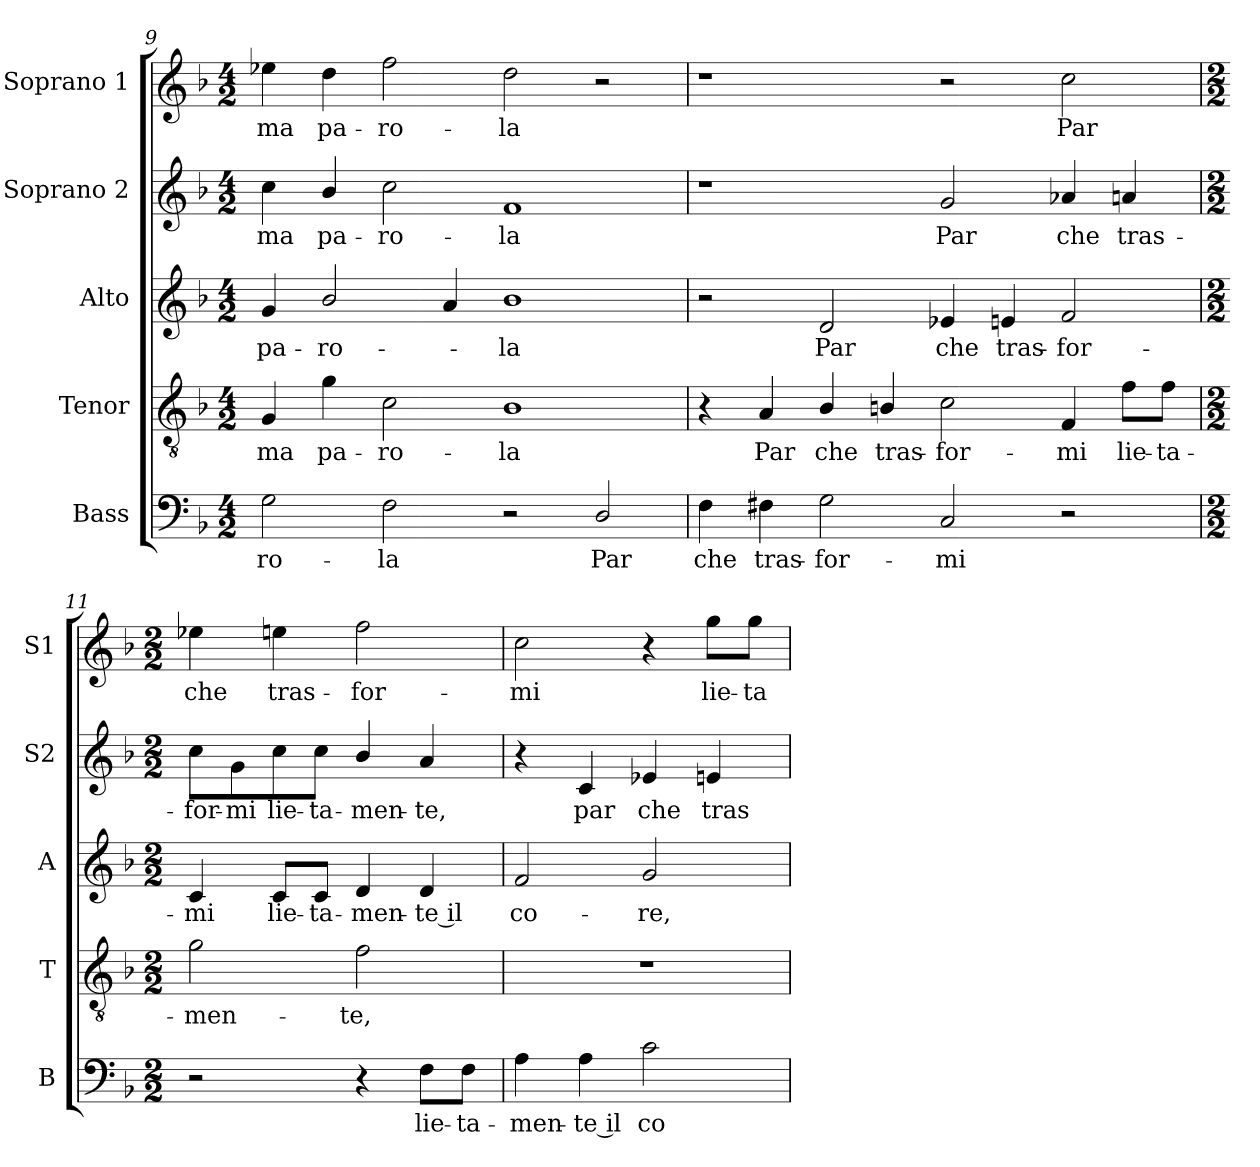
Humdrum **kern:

**kern	**text	**kern	**text	**kern	**text	**kern	**text	**kern	**text
*part5	*part5	*part4	*part4	*part3	*part3	*part2	*part2	*part1	*part1
*staff5	*staff5	*staff4	*staff4	*staff3	*staff3	*staff2	*staff2	*staff1	*staff1
*I"Bass	*	*I"Tenor	*	*I"Alto	*	*I"Soprano 2	*	*I"Soprano 1	*
*I'B	*	*I'T	*	*I'A	*	*I'S2	*	*I'S1	*
*clefF4	*	*clefGv2	*	*clefG2	*	*clefG2	*	*clefG2	*
*	*	*ITrd7c12	*	*	*	*	*	*	*
*k[b-]	*	*k[b-]	*	*k[b-]	*	*k[b-]	*	*k[b-]	*
*F:	*	*F:	*	*F:	*	*F:	*	*F:	*
*M4/2	*	*M4/2	*	*M4/2	*	*M4/2	*	*M4/2	*
=9	=9	=9	=9	=9	=9	=9	=9	=9	=9
!	!LO:LY:b:color=#000000	!	!	!	!	!	!	!	!
!	!	!	!LO:LY:b:color=#000000	!	!	!	!	!	!
!	!	!	!	!	!LO:LY:b:color=#000000	!	!	!	!
!	!	!	!	!	!	!	!LO:LY:b:color=#000000	!	!
!	!	!	!	!	!	!	!	!	!LO:LY:b:color=#000000
2Gi\	-ro-	4GGi/	-ma	4gi/	pa-	4cci\	-ma	4ee-Xi\	-ma
!	!	!	!LO:LY:b:color=#000000	!	!	!	!	!	!
!	!	!	!	!	!LO:LY:b:color=#000000	!	!	!	!
!	!	!	!	!	!	!	!LO:LY:b:color=#000000	!	!
!	!	!	!	!	!	!	!	!	!LO:LY:b:color=#000000
.	.	4Gi\	pa-	2b-i/	-ro-	4b-i/	pa-	4ddi\	pa-
!	!LO:LY:b:color=#000000	!	!	!	!	!	!	!	!
!	!	!	!LO:LY:b:color=#000000	!	!	!	!	!	!
!	!	!	!	!	!	!	!LO:LY:b:color=#000000	!	!
!	!	!	!	!	!	!	!	!	!LO:LY:b:color=#000000
2Fi\	-la	2Ci\	-ro-	.	.	2cci\	-ro-	2ffi\	-ro-
.	.	.	.	4ai/	.	.	.	.	.
!	!	!	!LO:LY:b:color=#000000	!	!	!	!	!	!
!	!	!	!	!	!LO:LY:b:color=#000000	!	!	!	!
!	!	!	!	!	!	!	!LO:LY:b:color=#000000	!	!
!	!	!	!	!	!	!	!	!	!LO:LY:b:color=#000000
2r	.	1BB-i	-la	1b-i	-la	1fi	-la	2ddi\	-la
!	!LO:LY:b:color=#000000	!	!	!	!	!	!	!	!
2Di/	Par	.	.	.	.	.	.	2r	.
=10	=10	=10	=10	=10	=10	=10	=10	=10	=10
!	!LO:LY:b:color=#000000	!	!	!	!	!	!	!	!
4Fi\	che	4r	.	2r	.	1r	.	1r	.
!	!LO:LY:b:color=#000000	!	!	!	!	!	!	!	!
!	!	!	!LO:LY:b:color=#000000	!	!	!	!	!	!
4F#Xi\	tras-	4AAi/	Par	.	.	.	.	.	.
!	!LO:LY:b:color=#000000	!	!	!	!	!	!	!	!
!	!	!	!LO:LY:b:color=#000000	!	!	!	!	!	!
!	!	!	!	!	!LO:LY:b:color=#000000	!	!	!	!
2Gi\	-for-	4BB-i/	che	2di/	Par	.	.	.	.
!	!	!	!LO:LY:b:color=#000000	!	!	!	!	!	!
.	.	4BBni/	tras-	.	.	.	.	.	.
!	!LO:LY:b:color=#000000	!	!	!	!	!	!	!	!
!	!	!	!LO:LY:b:color=#000000	!	!	!	!	!	!
!	!	!	!	!	!LO:LY:b:color=#000000	!	!	!	!
!	!	!	!	!	!	!	!LO:LY:b:color=#000000	!	!
2Ci/	-mi	2Ci\	-for-	4e-Xi/	che	2gi/	Par	2r	.
!	!	!	!	!	!LO:LY:b:color=#000000	!	!	!	!
.	.	.	.	4eni/	tras-	.	.	.	.
!	!	!	!LO:LY:b:color=#000000	!	!	!	!	!	!
!	!	!	!	!	!LO:LY:b:color=#000000	!	!	!	!
!	!	!	!	!	!	!	!LO:LY:b:color=#000000	!	!
!	!	!	!	!	!	!	!	!	!LO:LY:b:color=#000000
2r	.	4FFi/	-mi	2fi/	-for-	4a-Xi/	che	2cci\	Par
!	!	!	!LO:LY:b:color=#000000	!	!	!	!	!	!
!	!	!	!	!	!	!	!LO:LY:b:color=#000000	!	!
.	.	8Fi\L	lie-	.	.	4ani/	tras-	.	.
!	!	!	!LO:LY:b:color=#000000	!	!	!	!	!	!
.	.	8Fi\J	-ta-	.	.	.	.	.	.
!!LO:PB:g=z
=11	=11	=11	=11	=11	=11	=11	=11	=11	=11
*M2/2	*	*M2/2	*	*M2/2	*	*M2/2	*	*M2/2	*
!	!	!	!LO:LY:b:color=#000000	!	!	!	!	!	!
!	!	!	!	!	!LO:LY:b:color=#000000	!	!	!	!
!	!	!	!	!	!	!	!LO:LY:b:color=#000000	!	!
!	!	!	!	!	!	!	!	!	!LO:LY:b:color=#000000
2r	.	2Gi\	-men-	4ci/	-mi	8cci\L	-for-	4ee-Xi\	che
!	!	!	!	!	!	!	!LO:LY:b:color=#000000	!	!
.	.	.	.	.	.	8gi\	-mi	.	.
!	!	!	!	!	!LO:LY:b:color=#000000	!	!	!	!
!	!	!	!	!	!	!	!LO:LY:b:color=#000000	!	!
!	!	!	!	!	!	!	!	!	!LO:LY:b:color=#000000
.	.	.	.	8ci/L	lie-	8cci\	lie-	4eeni\	tras-
!	!	!	!	!	!LO:LY:b:color=#000000	!	!	!	!
!	!	!	!	!	!	!	!LO:LY:b:color=#000000	!	!
.	.	.	.	8ci/J	-ta-	8cci\J	-ta-	.	.
!	!	!	!LO:LY:b:color=#000000	!	!	!	!	!	!
!	!	!	!	!	!LO:LY:b:color=#000000	!	!	!	!
!	!	!	!	!	!	!	!LO:LY:b:color=#000000	!	!
!	!	!	!	!	!	!	!	!	!LO:LY:b:color=#000000
4r	.	2Fi\	-te,	4di/	-men-	4b-i/	-men-	2ffi\	-for-
!	!LO:LY:b:color=#000000	!	!	!	!	!	!	!	!
!	!	!	!	!	!LO:LY:b:color=#000000	!	!	!	!
!	!	!	!	!	!	!	!LO:LY:b:color=#000000	!	!
8Fi\L	lie-	.	.	4di/	-te il	4ai/	-te,	.	.
!	!LO:LY:b:color=#000000	!	!	!	!	!	!	!	!
8Fi\J	-ta-	.	.	.	.	.	.	.	.
=12	=12	=12	=12	=12	=12	=12	=12	=12	=12
!	!LO:LY:b:color=#000000	!	!	!	!	!	!	!	!
!	!	!	!	!	!LO:LY:b:color=#000000	!	!	!	!
!	!	!	!	!	!	!	!	!	!LO:LY:b:color=#000000
4Ai\	-men-	1r	.	2fi/	co-	4r	.	2cci\	-mi
!	!LO:LY:b:color=#000000	!	!	!	!	!	!	!	!
!	!	!	!	!	!	!	!LO:LY:b:color=#000000	!	!
4Ai\	-te il	.	.	.	.	4ci/	par	.	.
!	!LO:LY:b:color=#000000	!	!	!	!	!	!	!	!
!	!	!	!	!	!LO:LY:b:color=#000000	!	!	!	!
!	!	!	!	!	!	!	!LO:LY:b:color=#000000	!	!
2ci\	co-	.	.	2gi/	-re,	4e-Xi/	che	4r	.
!	!	!	!	!	!	!	!LO:LY:b:color=#000000	!	!
!	!	!	!	!	!	!	!	!	!LO:LY:b:color=#000000
.	.	.	.	.	.	4eni/	tras-	8ggi\L	lie-
!	!	!	!	!	!	!	!	!	!LO:LY:b:color=#000000
.	.	.	.	.	.	.	.	8ggi\J	-ta-
=	=	=	=	=	=	=	=	=	=
*-	*-	*-	*-	*-	*-	*-	*-	*-	*-
